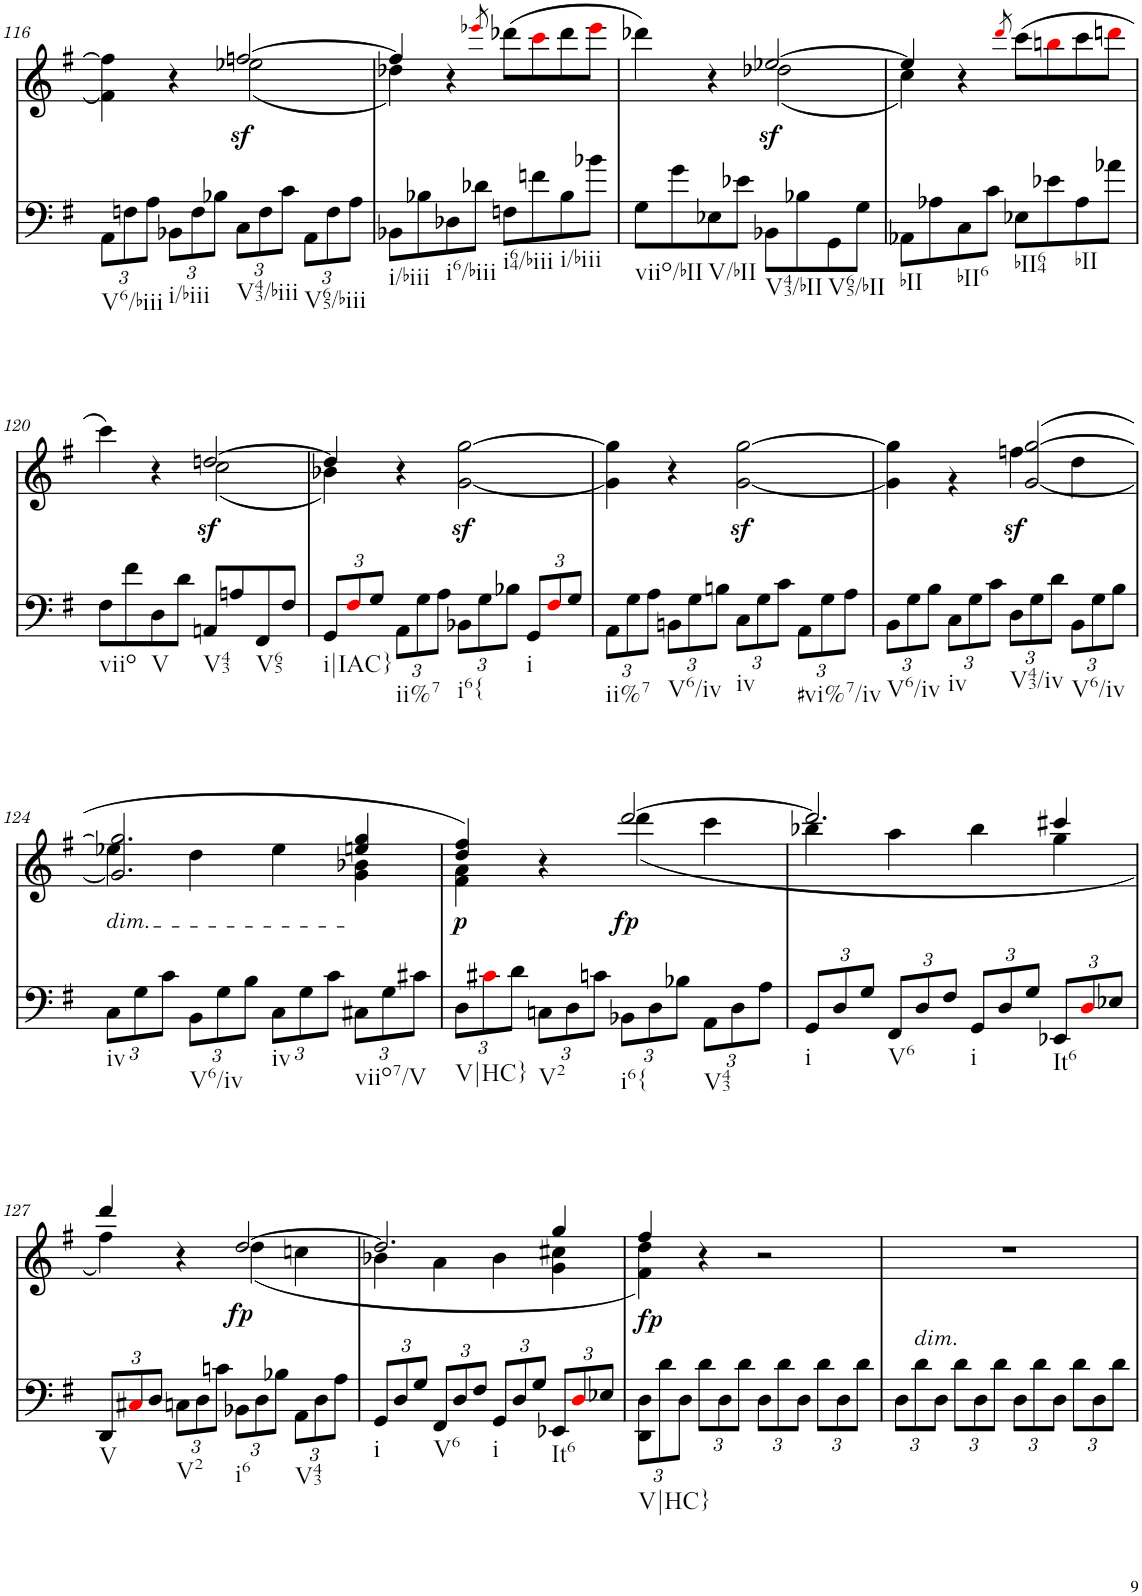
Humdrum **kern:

**kern	**kern	**text	**dynam
*part2	*part1	*part1	*part1
*staff2	*staff1	*staff1	*staff1
*I"piano	*I"piano	*	*
*I'Pno	*I'Pno	*	*
!!LO:PB:g=z
*clefF4	*clefG2	*	*
*k[f#]	*k[f#]	*	*
*G:	*G:	*	*
*M2/2	*M2/2	*	*
*met(c|)	*met(c|)	*	*
*Xbrackettup	*	*	*
=116	=116	=116	=116
*	*^	*	*
!LO:TX:b:t=V6/biii	!	!	!	!
12AA\L	4f\] 4ff\]	2ryy	.	.
12Fn\	.	.	.	.
12A\J	.	.	.	.
!LO:TX:b:t=i/biii	!	!	!	!
12BB-X\L	4r	.	.	.
12F\	.	.	.	.
12B-X\J	.	.	.	.
!LO:TX:b:t=V43/biii	!	!	!	!
!	!	!	!LO:LY:b	!LO:DY:b
12C\L	[2ffn/	(2ee-X\	sf	sf
12F\	.	.	.	.
12c\J	.	.	.	.
!LO:TX:b:t=V65/biii	!	!	!	!
12AA\L	.	.	.	.
12F\	.	.	.	.
12A\J	.	.	.	.
=117	=117	=117	=117	=117
!LO:TX:b:t=i/biii	!	!	!	!
8BB-X\L	4ff/]	4dd-X\)	.	.
8B-X\	.	.	.	.
!LO:TX:b:t=i6/biii	!	!	!	!
8D-X\	4r	2.ryy	.	.
8d-X\J	.	.	.	.
.	8qeee-Xi/	.	.	.
!LO:TX:b:t=i64/biii	!	!	!	!
8Fn\L	(>8ddd-X\L	.	.	.
8fn\	8ccci\	.	.	.
!LO:TX:b:t=i/biii	!	!	!	!
8B-\	8ddd-\	.	.	.
8b-X\J	8eee-i\J	.	.	.
=118	=118	=118	=118	=118
!LO:TX:b:t=viio/bII	!	!	!	!
8G\L	4ddd-X\)	2ryy	.	.
8g\	.	.	.	.
!LO:TX:b:t=V/bII	!	!	!	!
8E-X\	4r	.	.	.
8e-X\J	.	.	.	.
!LO:TX:b:t=V43/bII	!	!	!	!
!	!	!	!LO:LY:b	!LO:DY:b
8BB-X\L	[2ee-X/	(2dd-X\	sf	sf
8B-X\	.	.	.	.
!LO:TX:b:t=V65/bII	!	!	!	!
8GG\	.	.	.	.
8G\J	.	.	.	.
=119	=119	=119	=119	=119
!LO:TX:b:t=bII	!	!	!	!
8AA-X\L	4ee-/]	4cc\)	.	.
8A-X\	.	.	.	.
!LO:TX:b:t=bII6	!	!	!	!
8C\	4r	2.ryy	.	.
8c\J	.	.	.	.
.	8qdddi/	.	.	.
!LO:TX:b:t=bII64	!	!	!	!
8E-X\L	(8ccc\L	.	.	.
8e-X\	8bbni\	.	.	.
!LO:TX:b:t=bII	!	!	!	!
8A-\	8ccc\	.	.	.
8a-X\J	8dddni\J	.	.	.
!!LO:LB:g=z	!!
=120	=120	=120	=120	=120
!LO:TX:b:t=viio	!	!	!	!
8F#\L	4ccc\)	2ryy	.	.
8f#\	.	.	.	.
!LO:TX:b:t=V	!	!	!	!
8D\	4r	.	.	.
8d\J	.	.	.	.
!LO:TX:b:t=V43	!	!	!	!
!	!	!	!LO:LY:b	!LO:DY:b
8AAn/L	[2ddn/	(2cc\	sf	sf
8An/	.	.	.	.
!LO:TX:b:t=V65	!	!	!	!
8FF#/	.	.	.	.
8F#/J	.	.	.	.
=121	=121	=121	=121	=121
!LO:TX:b:t=i|IAC}	!	!	!	!
12GG/L	4dd/]	4b-X\)	.	.
12F#i/	.	.	.	.
12G/J	.	.	.	.
!LO:TX:b:t=ii%7	!	!	!	!
12AA\L	4r	2.ryy	.	.
12G\	.	.	.	.
12A\J	.	.	.	.
!LO:TX:b:t=i6{	!	!	!	!
!	!	!	!	!LO:DY:b
12BB-X\L	[2g\ [>2gg\	.	.	sf
12G\	.	.	.	.
12B-X\J	.	.	.	.
!LO:TX:b:t=i	!	!	!	!
12GG/L	.	.	.	.
12F#i/	.	.	.	.
12G/J	.	.	.	.
*	*v	*v	*	*
=122	=122	=122	=122
!LO:TX:b:t=ii%7	!	!	!
12AA\L	4g\] 4gg\]	.	.
12G\	.	.	.
12A\J	.	.	.
!LO:TX:b:t=V6/iv	!	!	!
12BBn\L	4r	.	.
12G\	.	.	.
12Bn\J	.	.	.
!LO:TX:b:t=iv	!	!	!
!	!	!LO:LY:b	!
12C\L	[2g\z< [>2gg\z<	sf	.
12G\	.	.	.
12c\J	.	.	.
!LO:TX:b:t=#vi%7/iv	!	!	!
12AA\L	.	.	.
12G\	.	.	.
12A\J	.	.	.
=123	=123	=123	=123
*	*^	*	*
!LO:TX:b:t=V6/iv	!	!	!	!
12BB\L	2ryy	4g\] 4gg\]	.	.
12G\	.	.	.	.
12B\J	.	.	.	.
!LO:TX:b:t=iv	!	!	!	!
12C\L	.	4r	.	.
12G\	.	.	.	.
12c\J	.	.	.	.
!LO:TX:b:t=V43/iv	!	!	!	!
!	!	!	!LO:LY:b	!LO:DY:b
12D\L	([<2g/ [2gg/	4ffn\	sf	sf
12G\	.	.	.	.
12d\J	.	.	.	.
!LO:TX:b:t=V6/iv	!	!	!	!
12BB\L	.	4dd\	.	.
12G\	.	.	.	.
12B\J	.	.	.	.
!!LO:LB:g=z	!!
=124	=124	=124	=124	=124
!	!LO:TX:b:i:t=dim.	!	!	!
!LO:TX:b:t=iv	!	!	!	!
!	!	!	!LO:LY:b	!
12C\L	2.g/] 2.gg/]	4ee-X\	>	.
12G\	.	.	.	.
12c\J	.	.	.	.
!LO:TX:b:t=V6/iv	!	!	!	!
12BB\L	.	4dd\	.	.
12G\	.	.	.	.
12B\J	.	.	.	.
!LO:TX:b:t=iv	!	!	!	!
12C\L	.	4ee-\	.	.
12G\	.	.	.	.
12c\J	.	.	.	.
!LO:TX:b:t=viio7/V	!	!	!	!
12C#X\L	4een/ 4gg/	4g\ 4b-X\	.	.
12G\	.	.	.	.
12c#X\J	.	.	.	.
=125	=125	=125	=125	=125
!LO:TX:b:t=V|HC}	!	!	!	!
!	!	!	!LO:LY:b	!LO:DY:b
12D\L	4dd/ 4ff#/)	4f#\ 4a\	p	p
12c#Xi\	.	.	.	.
12d\J	.	.	.	.
!LO:TX:b:t=V2	!	!	!	!
12Cn\L	4r	4ryy	.	.
12D\	.	.	.	.
12cn\J	.	.	.	.
!LO:TX:b:t=i6{	!	!	!	!
!	!	!	!LO:LY:b	!LO:DY:b
12BB-X\L	[2ddd/	(4ddd\	f >	fp
12D\	.	.	.	.
12B-X\J	.	.	.	.
!LO:TX:b:t=V43	!	!	!	!
!	!	!	!LO:LY:b	!
12AA\L	.	4ccc\	] p	.
12D\	.	.	.	.
12A\J	.	.	.	.
=126	=126	=126	=126	=126
!LO:TX:b:t=i	!	!	!	!
12GG/L	2.ddd/]	4bb-X\	.	.
12D/	.	.	.	.
12G/J	.	.	.	.
!LO:TX:b:t=V6	!	!	!	!
12FF#/L	.	4aa\	.	.
12D/	.	.	.	.
12F#/J	.	.	.	.
!LO:TX:b:t=i	!	!	!	!
12GG/L	.	4bb-\	.	.
12D/	.	.	.	.
12G/J	.	.	.	.
!LO:TX:b:t=It6	!	!	!	!
12EE-X/L	4ccc#X/	4gg\	.	.
12Di/	.	.	.	.
12E-X/J	.	.	.	.
!!LO:LB:g=z	!!
=127	=127	=127	=127	=127
!LO:TX:b:t=V	!	!	!	!
12DD/L	4ddd/	4ff#\)	.	.
12C#Xi/	.	.	.	.
12D/J	.	.	.	.
!LO:TX:b:t=V2	!	!	!	!
12Cn\L	4r	4ryy	.	.
12D\	.	.	.	.
12cn\J	.	.	.	.
!LO:TX:b:t=i6	!	!	!	!
!	!	!	!LO:LY:b	!LO:DY:b
12BB-X\L	[2dd/	(4dd\	fp	fp
12D\	.	.	.	.
12B-X\J	.	.	.	.
!LO:TX:b:t=V43	!	!	!	!
12AA\L	.	4ccn\	.	.
12D\	.	.	.	.
12A\J	.	.	.	.
=128	=128	=128	=128	=128
!LO:TX:b:t=i	!	!	!	!
12GG/L	2.dd/]	4b-X\	.	.
12D/	.	.	.	.
12G/J	.	.	.	.
!LO:TX:b:t=V6	!	!	!	!
12FF#/L	.	4a\	.	.
12D/	.	.	.	.
12F#/J	.	.	.	.
!LO:TX:b:t=i	!	!	!	!
12GG/L	.	4b-\	.	.
12D/	.	.	.	.
12G/J	.	.	.	.
!LO:TX:b:t=It6	!	!	!	!
12EE-X/L	4gg/	4g\ 4cc#X\	.	.
12Di/	.	.	.	.
12E-X/J	.	.	.	.
=129	=129	=129	=129	=129
!LO:TX:b:t=V|HC}	!	!	!	!
!	!	!	!LO:LY:b	!LO:DY:b
12DD\ 12D\L	4ff#/	4f#\ 4dd\)	fp	fp
12d\	.	.	.	.
12D\J	.	.	.	.
12d\L	4r	2.ryy	.	.
12D\	.	.	.	.
12d\J	.	.	.	.
12D\L	2r	.	.	.
12d\	.	.	.	.
12D\J	.	.	.	.
12d\L	.	.	.	.
12D\	.	.	.	.
12d\J	.	.	.	.
*	*v	*v	*	*
=130	=130	=130	=130
12D\L	1r	.	.
!LO:TX:a:i:t=dim.	!	!	!
12d\	.	.	.
12D\J	.	.	.
12d\L	.	.	.
12D\	.	.	.
12d\J	.	.	.
12D\L	.	.	.
12d\	.	.	.
12D\J	.	.	.
12d\L	.	.	.
12D\	.	.	.
12d\J	.	.	.
=	=	=	=
*-	*-	*-	*-
